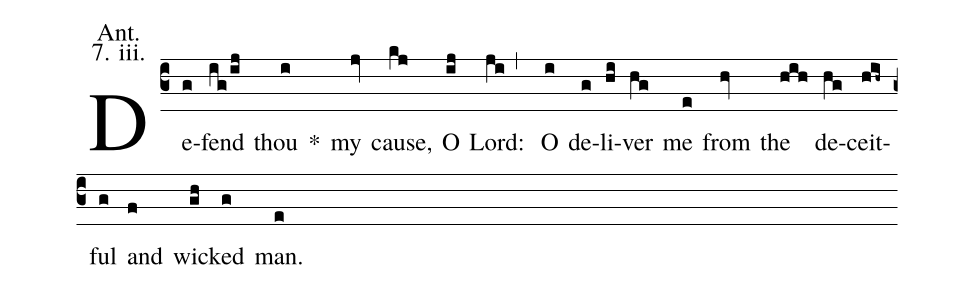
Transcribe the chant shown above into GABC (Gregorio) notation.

annotation: Ant.;
annotation: 7. iii.;
%%
(c3) De(g)fend(ig/ij) thou(i) <sp>*</sp>() my(jv) cause,(kj) O(ij) Lord:(ji,) O(i) de(g)li(hi)ver(hg) me(e) from(hv) the(hih) de(hg)ceit(hih~)ful(g) and(f) wick(gh)ed(g) man.(e)
